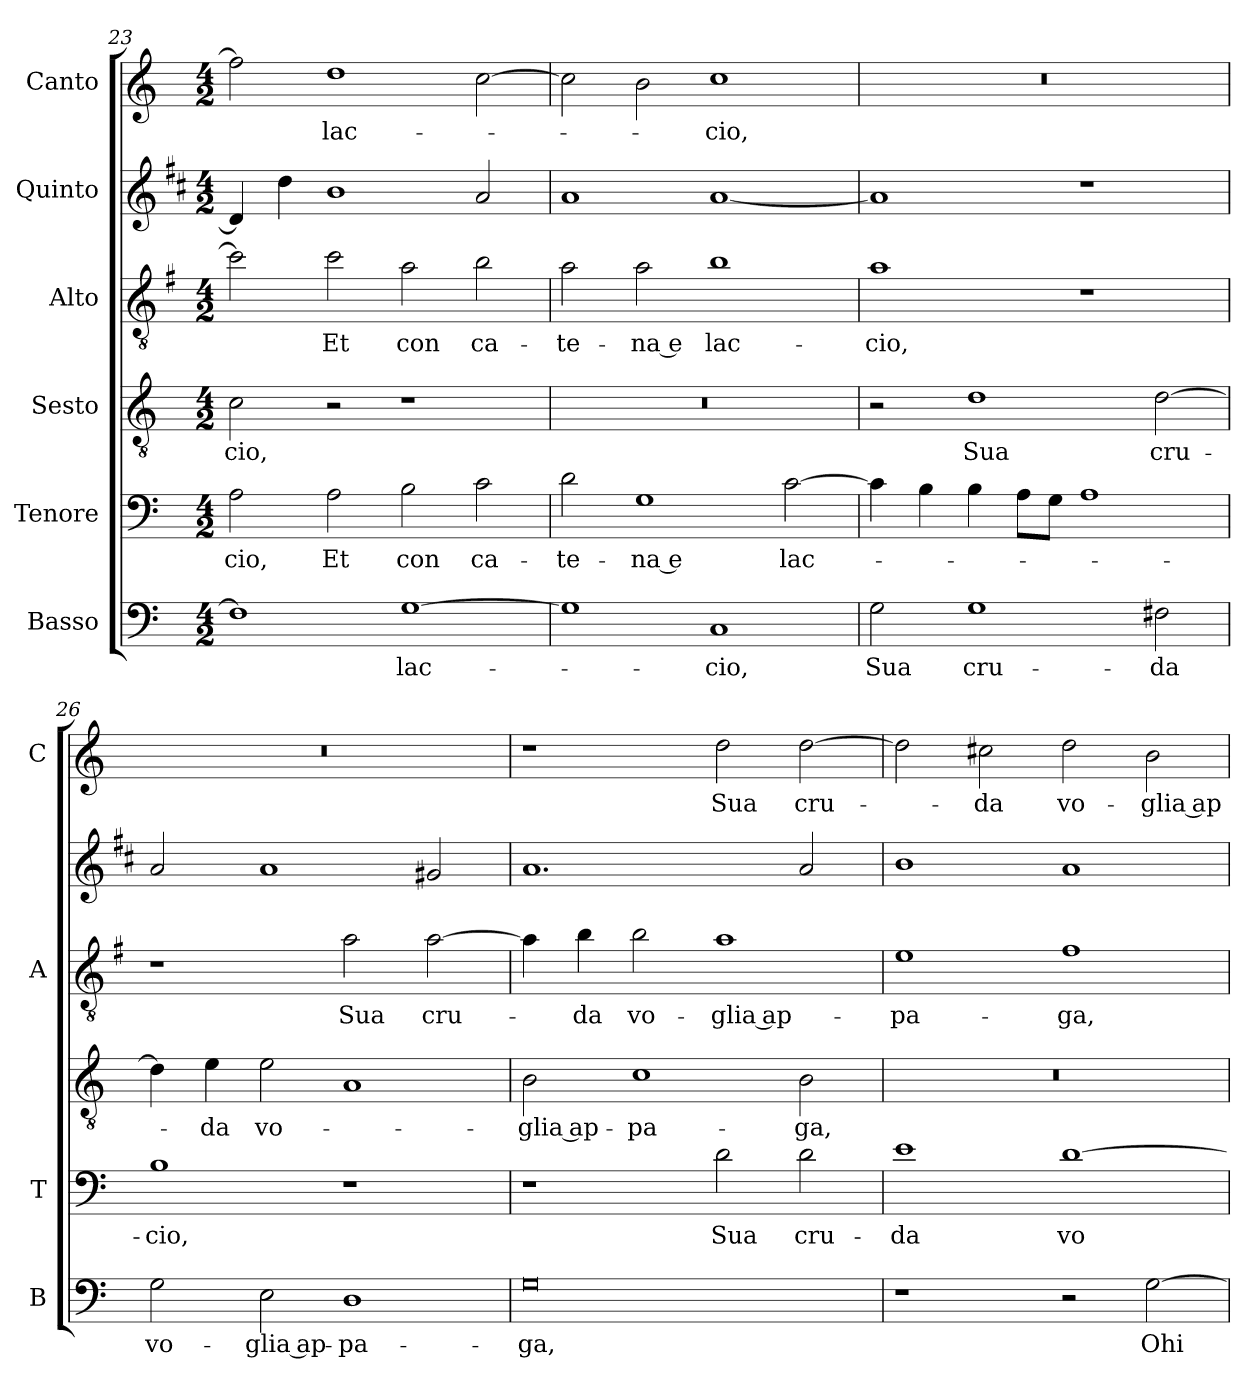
**kern	**text	**kern	**text	**kern	**text	**kern	**text	**kern	**kern	**text
*part6	*part6	*part5	*part5	*part4	*part4	*part3	*part3	*part2	*part1	*part1
*staff6	*staff6	*staff5	*staff5	*staff4	*staff4	*staff3	*staff3	*staff2	*staff1	*staff1
*I"Basso	*	*I"Tenore	*	*I"Sesto	*	*I"Alto	*	*I"Quinto	*I"Canto	*
*I'B	*	*I'T	*	*	*	*I'A	*	*	*I'C	*
*clefF4	*	*clefF4	*	*clefGv2	*	*clefGv2	*	*clefG2	*clefG2	*
*	*	*	*	*	*	*ITrd4c7	*	*ITrd1c2	*	*
*k[]	*	*k[]	*	*k[]	*	*k[]	*	*k[]	*k[]	*
*C:	*	*C:	*	*C:	*	*C:	*	*C:	*C:	*
*M4/2	*	*M4/2	*	*M4/2	*	*M4/2	*	*M4/2	*M4/2	*
=23	=23	=23	=23	=23	=23	=23	=23	=23	=23	=23
!	!	!	!LO:LY:b	!	!LO:LY:b	!	!	!	!	!
1F]	.	2A\	-cio,	2c\	-cio,	2f\]	.	4c/]	2ff\]	.
.	.	.	.	.	.	.	.	4cc\	.	.
!	!	!	!LO:LY:b	!	!	!	!LO:LY:b	!	!	!LO:LY:b
.	.	2A\	Et	2r	.	2f\	Et	1a	1dd	lac-
!	!LO:LY:b	!	!LO:LY:b	!	!	!	!LO:LY:b	!	!	!
[1G	lac-	2B\	con	1r	.	2d\	con	.	.	.
!	!	!	!LO:LY:b	!	!	!	!LO:LY:b	!	!	!
.	.	2c\	ca-	.	.	2e\	ca-	2g/	[2cc\	.
=24	=24	=24	=24	=24	=24	=24	=24	=24	=24	=24
!	!	!	!LO:LY:b	!	!	!	!LO:LY:b	!	!	!
1G]	.	2d\	-te-	0r	.	2d\	-te-	1g	2cc\]	.
!	!	!	!LO:LY:b	!	!	!	!LO:LY:b	!	!	!
.	.	1G	-na e	.	.	2d\	-na e	.	2b\	.
!	!LO:LY:b	!	!	!	!	!	!LO:LY:b	!	!	!LO:LY:b
1C	-cio,	.	.	.	.	1e	lac-	[1g	1cc	-cio,
!	!	!	!LO:LY:b	!	!	!	!	!	!	!
.	.	[2c\	lac-	.	.	.	.	.	.	.
!!LO:LB:g=z
=25	=25	=25	=25	=25	=25	=25	=25	=25	=25	=25
!	!LO:LY:b	!	!	!	!	!	!LO:LY:b	!	!	!
2G\	Sua	4c\]	.	2r	.	1d	-cio,	1g]	0r	.
.	.	4B\	.	.	.	.	.	.	.	.
!	!LO:LY:b	!	!	!	!LO:LY:b	!	!	!	!	!
1G	cru-	4B\	.	1d	Sua	.	.	.	.	.
.	.	8A\L	.	.	.	.	.	.	.	.
.	.	8G\J	.	.	.	.	.	.	.	.
.	.	1A	.	.	.	1r	.	1r	.	.
!	!LO:LY:b	!	!	!	!LO:LY:b	!	!	!	!	!
2F#X\	-da	.	.	[2d\	cru-	.	.	.	.	.
=26	=26	=26	=26	=26	=26	=26	=26	=26	=26	=26
!	!LO:LY:b	!	!LO:LY:b	!	!	!	!	!	!	!
2G\	vo-	1B	-cio,	4d\]	.	1r	.	2g/	0r	.
!	!	!	!	!	!LO:LY:b	!	!	!	!	!
.	.	.	.	4e\	-da	.	.	.	.	.
!	!LO:LY:b	!	!	!	!LO:LY:b	!	!	!	!	!
2E\	-glia ap-	.	.	2e\	vo-	.	.	1g	.	.
!	!LO:LY:b	!	!	!	!	!	!LO:LY:b	!	!	!
1D	-pa-	1r	.	1A	.	2d\	Sua	.	.	.
!	!	!	!	!	!	!	!LO:LY:b	!	!	!
.	.	.	.	.	.	[2d\	cru-	2f#X/	.	.
=27	=27	=27	=27	=27	=27	=27	=27	=27	=27	=27
!	!LO:LY:b	!	!	!	!LO:LY:b	!	!	!	!	!
0G	-ga,	1r	.	2B\	-glia ap-	4d\]	.	1.g	1r	.
!	!	!	!	!	!	!	!LO:LY:b	!	!	!
.	.	.	.	.	.	4e\	-da	.	.	.
!	!	!	!	!	!LO:LY:b	!	!LO:LY:b	!	!	!
.	.	.	.	1c	-pa-	2e\	vo-	.	.	.
!	!	!	!LO:LY:b	!	!	!	!LO:LY:b	!	!	!LO:LY:b
.	.	2d\	Sua	.	.	1d	-glia ap-	.	2dd\	Sua
!	!	!	!LO:LY:b	!	!LO:LY:b	!	!	!	!	!LO:LY:b
.	.	2d\	cru-	2B\	-ga,	.	.	2g/	[2dd\	cru-
=28	=28	=28	=28	=28	=28	=28	=28	=28	=28	=28
!	!	!	!LO:LY:b	!	!	!	!LO:LY:b	!	!	!
1r	.	1e	-da	0r	.	1A	-pa-	1a	2dd\]	.
!	!	!	!	!	!	!	!	!	!	!LO:LY:b
.	.	.	.	.	.	.	.	.	2cc#X\	-da
!	!	!	!LO:LY:b	!	!	!	!LO:LY:b	!	!	!LO:LY:b
2r	.	[1d	vo-	.	.	1B	-ga,	1g	2dd\	vo-
!	!LO:LY:b	!	!	!	!	!	!	!	!	!LO:LY:b
[2G\	Ohi-	.	.	.	.	.	.	.	2b\	-glia ap-
=	=	=	=	=	=	=	=	=	=	=
*-	*-	*-	*-	*-	*-	*-	*-	*-	*-	*-
